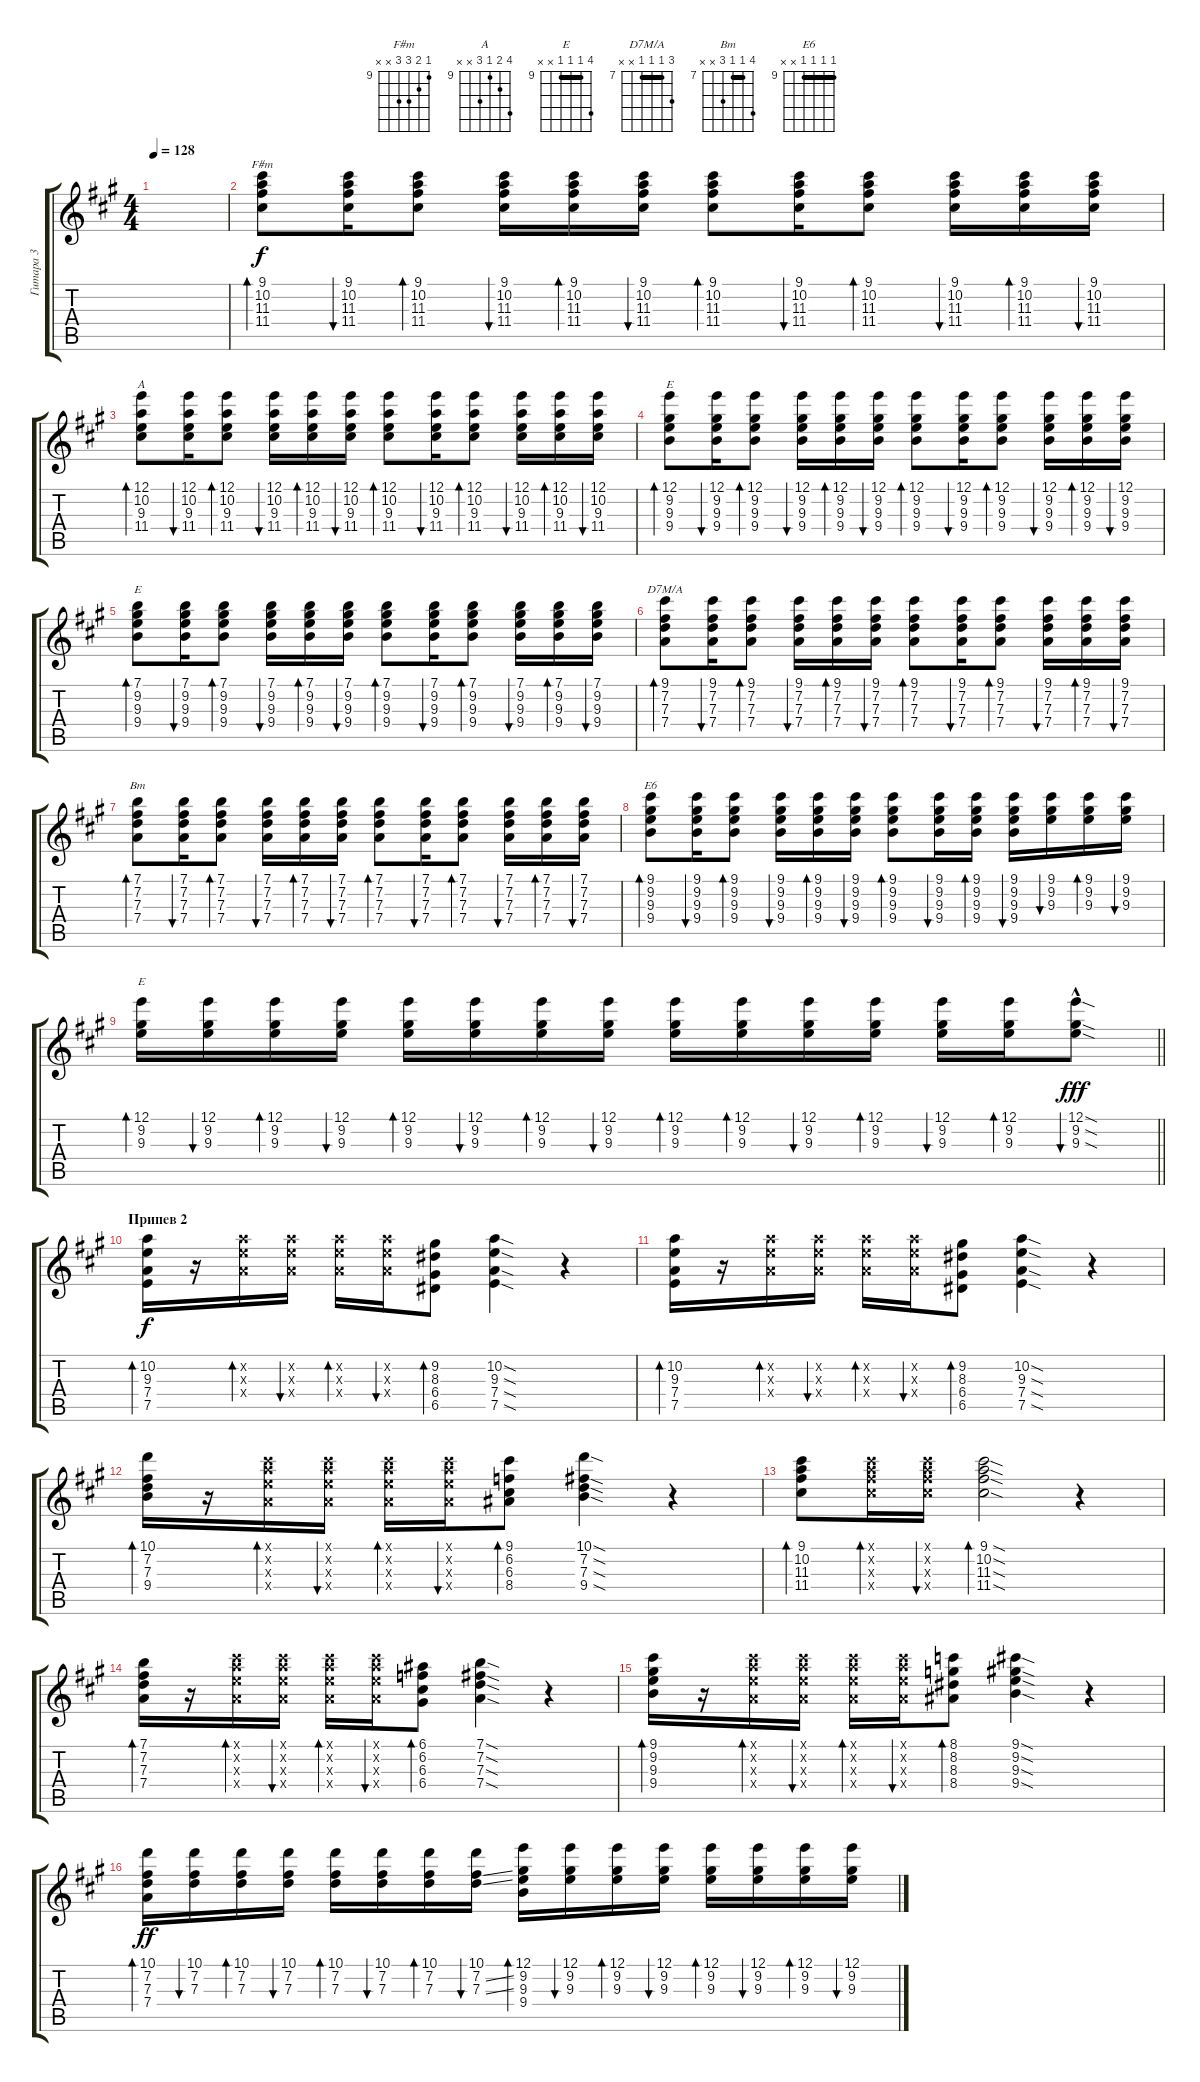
\track ("Гитара 3" "Гитара 3") {instrument electricguitarclean}
\staff {score tabs}
\tuning (E4 B3 G3 D3 A2 E2) {hide}
\chord ("F#m" 9 10 11 11 x x) {firstfret 9}
\chord ("A" 12 10 9 11 x x) {firstfret 9}
\chord ("E" 12 9 9 x x x) {firstfret 9 barre 9}
\chord ("E" 7 9 9 9 x x) {firstfret 7}
\chord ("D7M/А" 9 7 7 7 x x) {firstfret 7 barre 7}
\chord ("Bm" 10 7 7 9 x x) {firstfret 7 barre 7}
\chord ("E6" 9 9 9 9 x x) {firstfret 9 barre 9}
\chord ("E" 12 9 9 9 x x) {firstfret 9 barre 9}
\ts (4 4)
\tempo 128
\clef g2
\ks f#minor
|
(9.1 10.2 11.3 11.4).8{bd 60 ch "F#m"} (9.1 10.2 11.3 11.4).16{bu 60} (9.1 10.2 11.3 11.4).8{bd 60} (9.1 10.2 11.3 11.4).16{bu 60} (9.1 10.2 11.3 11.4).16{bd 60} (9.1 10.2 11.3 11.4).16{bu 60} (9.1 10.2 11.3 11.4).8{bd 60} (9.1 10.2 11.3 11.4).16{bu 60} (9.1 10.2 11.3 11.4).8{bd 60} (9.1 10.2 11.3 11.4).16{bu 60} (9.1 10.2 11.3 11.4).16{bd 60} (9.1 10.2 11.3 11.4).16{bu 60} |
(12.1 10.2 9.3 11.4).8{bd 60 ch "A"} (12.1 10.2 9.3 11.4).16{bu 60} (12.1 10.2 9.3 11.4).8{bd 60} (12.1 10.2 9.3 11.4).16{bu 60} (12.1 10.2 9.3 11.4).16{bd 60} (12.1 10.2 9.3 11.4).16{bu 60} (12.1 10.2 9.3 11.4).8{bd 60} (12.1 10.2 9.3 11.4).16{bu 60} (12.1 10.2 9.3 11.4).8{bd 60} (12.1 10.2 9.3 11.4).16{bu 60} (12.1 10.2 9.3 11.4).16{bd 60} (12.1 10.2 9.3 11.4).16{bu 60} |
(12.1 9.2 9.3 9.4).8{bd 60 ch "E"} (12.1 9.2 9.3 9.4).16{bu 60} (12.1 9.2 9.3 9.4).8{bd 60} (12.1 9.2 9.3 9.4).16{bu 60} (12.1 9.2 9.3 9.4).16{bd 60} (12.1 9.2 9.3 9.4).16{bu 60} (12.1 9.2 9.3 9.4).8{bd 60} (12.1 9.2 9.3 9.4).16{bu 60} (12.1 9.2 9.3 9.4).8{bd 60} (12.1 9.2 9.3 9.4).16{bu 60} (12.1 9.2 9.3 9.4).16{bd 60} (12.1 9.2 9.3 9.4).16{bu 60} |
(7.1 9.2 9.3 9.4).8{bd 60 ch "E"} (7.1 9.2 9.3 9.4).16{bu 60} (7.1 9.2 9.3 9.4).8{bd 60} (7.1 9.2 9.3 9.4).16{bu 60} (7.1 9.2 9.3 9.4).16{bd 60} (7.1 9.2 9.3 9.4).16{bu 60} (7.1 9.2 9.3 9.4).8{bd 60} (7.1 9.2 9.3 9.4).16{bu 60} (7.1 9.2 9.3 9.4).8{bd 60} (7.1 9.2 9.3 9.4).16{bu 60} (7.1 9.2 9.3 9.4).16{bd 60} (7.1 9.2 9.3 9.4).16{bu 60} |
(9.1 7.2 7.3 7.4).8{bd 60 ch "D7M/А"} (9.1 7.2 7.3 7.4).16{bu 60} (9.1 7.2 7.3 7.4).8{bd 60} (9.1 7.2 7.3 7.4).16{bu 60} (9.1 7.2 7.3 7.4).16{bd 60} (9.1 7.2 7.3 7.4).16{bu 60} (9.1 7.2 7.3 7.4).8{bd 60} (9.1 7.2 7.3 7.4).16{bu 60} (9.1 7.2 7.3 7.4).8{bd 60} (9.1 7.2 7.3 7.4).16{bu 60} (9.1 7.2 7.3 7.4).16{bd 60} (9.1 7.2 7.3 7.4).16{bu 60} |
(7.1 7.2 7.3 7.4).8{bd 60 ch "Bm"} (7.1 7.2 7.3 7.4).16{bu 60} (7.1 7.2 7.3 7.4).8{bd 60} (7.1 7.2 7.3 7.4).16{bu 60} (7.1 7.2 7.3 7.4).16{bd 60} (7.1 7.2 7.3 7.4).16{bu 60} (7.1 7.2 7.3 7.4).8{bd 60} (7.1 7.2 7.3 7.4).16{bu 60} (7.1 7.2 7.3 7.4).8{bd 60} (7.1 7.2 7.3 7.4).16{bu 60} (7.1 7.2 7.3 7.4).16{bd 60} (7.1 7.2 7.3 7.4).16{bu 60} |
(9.1 9.2 9.3 9.4).8{bd 60 ch "E6"} (9.1 9.2 9.3 9.4).16{bu 60} (9.1 9.2 9.3 9.4).8{bd 60} (9.1 9.2 9.3 9.4).16{bu 60} (9.1 9.2 9.3 9.4).16{bd 60} (9.1 9.2 9.3 9.4).16{bu 60} (9.1 9.2 9.3 9.4).8{bd 60} (9.1 9.2 9.3 9.4).16{bu 60} (9.1 9.2 9.3 9.4).16{bd 60} (9.1 9.2 9.3 9.4).16{bu 60} (9.1 9.2 9.3).16{bu 60} (9.1 9.2 9.3).16{bd 60} (9.1 9.2 9.3).16{bu 60} |
\barLineRight lightlight
(12.1 9.2 9.3).16{bd 60 ch "E"} (12.1 9.2 9.3).16{bu 60} (12.1 9.2 9.3).16{bd 60} (12.1 9.2 9.3).16{bu 60} (12.1 9.2 9.3).16{bd 60} (12.1 9.2 9.3).16{bu 60} (12.1 9.2 9.3).16{bd 60} (12.1 9.2 9.3).16{bu 60} (12.1 9.2 9.3).16{bd 60} (12.1 9.2 9.3).16{bd 60} (12.1 9.2 9.3).16{bu 60} (12.1 9.2 9.3).16{bd 60} (12.1 9.2 9.3).16{bu 60} (12.1 9.2 9.3).16{bd 60} (12.1{sod} 9.2{sod hac} 9.3{sod}).8{bu 60 dy fff} |
\section ("" "Припев 2")
(10.2 9.3 7.4 7.5).16{bd 30 dy f} r.16 (10.2{x} 9.3{x} 7.4{x}).16{bd 30} (10.2{x} 9.3{x} 7.4{x}).16{bu 30} (10.2{x} 9.3{x} 7.4{x}).16{bd 30} (10.2{x} 9.3{x} 7.4{x}).16{bu 30} (9.2 8.3 6.4 6.5).8{bd 30} (10.2{sod} 9.3{sod} 7.4{sod} 7.5{sod}).4 r.4 |
(10.2 9.3 7.4 7.5).16{bd 30} r.16 (10.2{x} 9.3{x} 7.4{x}).16{bd 30} (10.2{x} 9.3{x} 7.4{x}).16{bu 30} (10.2{x} 9.3{x} 7.4{x}).16{bd 30} (10.2{x} 9.3{x} 7.4{x}).16{bu 30} (9.2 8.3 6.4 6.5).8{bd 30} (10.2{sod} 9.3{sod} 7.4{sod} 7.5{sod}).4 r.4 |
(10.1 7.2 7.3 9.4).16{bd 30} r.16 (9.1{x} 10.2{x} 9.3{x} 7.4{x}).16{bd 30} (9.1{x} 10.2{x} 9.3{x} 7.4{x}).16{bu 30} (9.1{x} 10.2{x} 9.3{x} 7.4{x}).16{bd 30} (9.1{x} 10.2{x} 9.3{x} 7.4{x}).16{bu 30} (9.1 6.2 6.3 8.4).8{bd 30} (10.1{sod} 7.2{sod} 7.3{sod} 9.4{sod}).4 r.4 |
(9.1 10.2 11.3 11.4).8{bd 30} (9.1{x} 10.2{x} 11.3{x} 11.4{x}).16{bd 30} (9.1{x} 10.2{x} 11.3{x} 11.4{x}).16{bu 60} (9.1{sod} 10.2{sod} 11.3{sod} 11.4{sod}).2{bd 60} r.4 |
(7.1 7.2 7.3 7.4).16{bd 30} r.16 (9.1{x} 10.2{x} 9.3{x} 7.4{x}).16{bd 30} (9.1{x} 10.2{x} 9.3{x} 7.4{x}).16{bu 30} (9.1{x} 10.2{x} 9.3{x} 7.4{x}).16{bd 30} (9.1{x} 10.2{x} 9.3{x} 7.4{x}).16{bu 30} (6.1 6.2 6.3 6.4).8{bd 30} (7.1{sod} 7.2{sod} 7.3{sod} 7.4{sod}).4 r.4 |
(9.1 9.2 9.3 9.4).16{bd 30} r.16 (9.1{x} 10.2{x} 9.3{x} 7.4{x}).16{bd 30} (9.1{x} 10.2{x} 9.3{x} 7.4{x}).16{bu 30} (9.1{x} 10.2{x} 9.3{x} 7.4{x}).16{bd 30} (9.1{x} 10.2{x} 9.3{x} 7.4{x}).16{bu 30} (8.1 8.2 8.3 8.4).8{bd 30} (9.1{sod} 9.2{sod} 9.3{sod} 9.4{sod}).4 r.4 |
(10.1 7.2 7.3 7.4).16{bd 30 dy ff} (10.1 7.2 7.3).16{bu 30} (10.1 7.2 7.3).16{bd 30} (10.1 7.2 7.3).16{bu 30} (10.1 7.2 7.3).16{bd 30} (10.1 7.2 7.3).16{bu 30} (10.1 7.2 7.3).16{bd 30} (10.1 7.2{ss} 7.3{ss}).16{bu 30} (12.1 9.2 9.3 9.4).16{bd 30} (12.1 9.2 9.3).16{bu 30} (12.1 9.2 9.3).16{bd 30} (12.1 9.2 9.3).16{bu 30} (12.1 9.2 9.3).16{bd 30} (12.1 9.2 9.3).16{bu 30} (12.1 9.2 9.3).16{bd 30} (12.1 9.2 9.3).16{bu 30}
